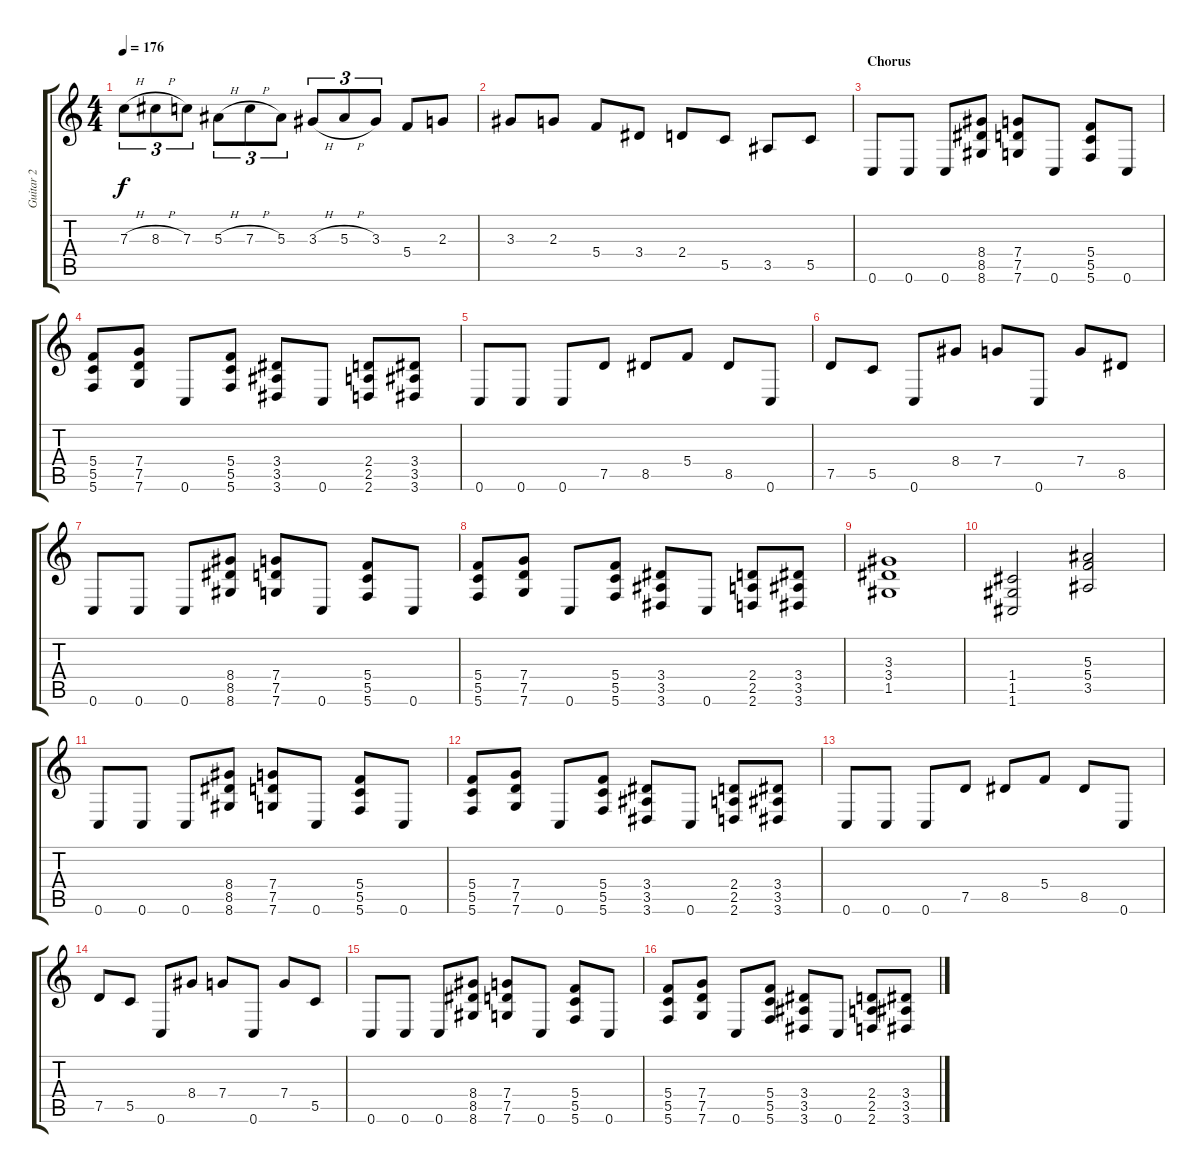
\track ("Guitar 2" "Guitar 2") {instrument distortionguitar}
\staff {score tabs}
\tuning (D4 A3 F3 C3 G2 C2) {hide}
\ts (4 4)
\tempo 176
\clef g2
\ks c
7.3{h}.8{tu (3 2) dy f} 8.3{h}.8{tu (3 2)} 7.3.8{tu (3 2)} 5.3{h}.8{tu (3 2)} 7.3{h}.8{tu (3 2)} 5.3.8{tu (3 2)} 3.3{h}.8{tu (3 2)} 5.3{h}.8{tu (3 2)} 3.3.8{tu (3 2)} 5.4.8 2.3.8 |
3.3.8 2.3.8 5.4.8 3.4.8 2.4.8 5.5.8 3.5.8 5.5.8 |
\section ("" "Chorus")
0.6.8 0.6.8 0.6.8 (8.4 8.5 8.6).8 (7.4 7.5 7.6).8 0.6.8 (5.4 5.5 5.6).8 0.6.8 |
(5.4 5.5 5.6).8 (7.4 7.5 7.6).8 0.6.8 (5.4 5.5 5.6).8 (3.4 3.5 3.6).8 0.6.8 (2.4 2.5 2.6).8 (3.4 3.5 3.6).8 |
0.6.8 0.6.8 0.6.8 7.5.8 8.5.8 5.4.8 8.5.8 0.6.8 |
7.5.8 5.5.8 0.6.8 8.4.8 7.4.8 0.6.8 7.4.8 8.5.8 |
0.6.8 0.6.8 0.6.8 (8.4 8.5 8.6).8 (7.4 7.5 7.6).8 0.6.8 (5.4 5.5 5.6).8 0.6.8 |
(5.4 5.5 5.6).8 (7.4 7.5 7.6).8 0.6.8 (5.4 5.5 5.6).8 (3.4 3.5 3.6).8 0.6.8 (2.4 2.5 2.6).8 (3.4 3.5 3.6).8 |
(3.3 3.4 1.5).1 |
(1.4 1.5 1.6).2 (5.3 5.4 3.5).2 |
0.6.8 0.6.8 0.6.8 (8.4 8.5 8.6).8 (7.4 7.5 7.6).8 0.6.8 (5.4 5.5 5.6).8 0.6.8 |
(5.4 5.5 5.6).8 (7.4 7.5 7.6).8 0.6.8 (5.4 5.5 5.6).8 (3.4 3.5 3.6).8 0.6.8 (2.4 2.5 2.6).8 (3.4 3.5 3.6).8 |
0.6.8 0.6.8 0.6.8 7.5.8 8.5.8 5.4.8 8.5.8 0.6.8 |
7.5.8 5.5.8 0.6.8 8.4.8 7.4.8 0.6.8 7.4.8 5.5.8 |
0.6.8 0.6.8 0.6.8 (8.4 8.5 8.6).8 (7.4 7.5 7.6).8 0.6.8 (5.4 5.5 5.6).8 0.6.8 |
(5.4 5.5 5.6).8 (7.4 7.5 7.6).8 0.6.8 (5.4 5.5 5.6).8 (3.4 3.5 3.6).8 0.6.8 (2.4 2.5 2.6).8 (3.4 3.5 3.6).8
